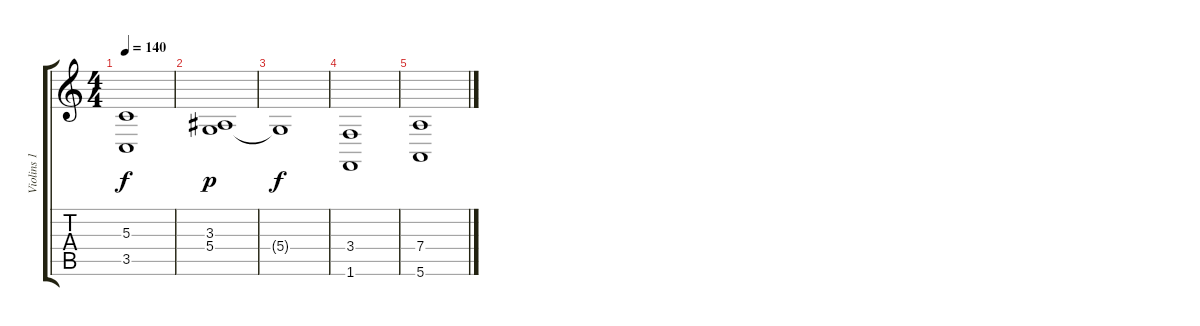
\track ("Violins 1" "Violins 1") {instrument violin}
\staff {score tabs}
\tuning (E4 B3 G3 D3 A2 E2) {hide}
\ts (4 4)
\tempo 140
\clef g2
\ks c
(5.3 3.5).1{dy f} |
(3.3 5.4).1{dy p} |
5.4{t}.1{dy f} |
(3.4 1.6).1 |
(7.4 5.6).1
